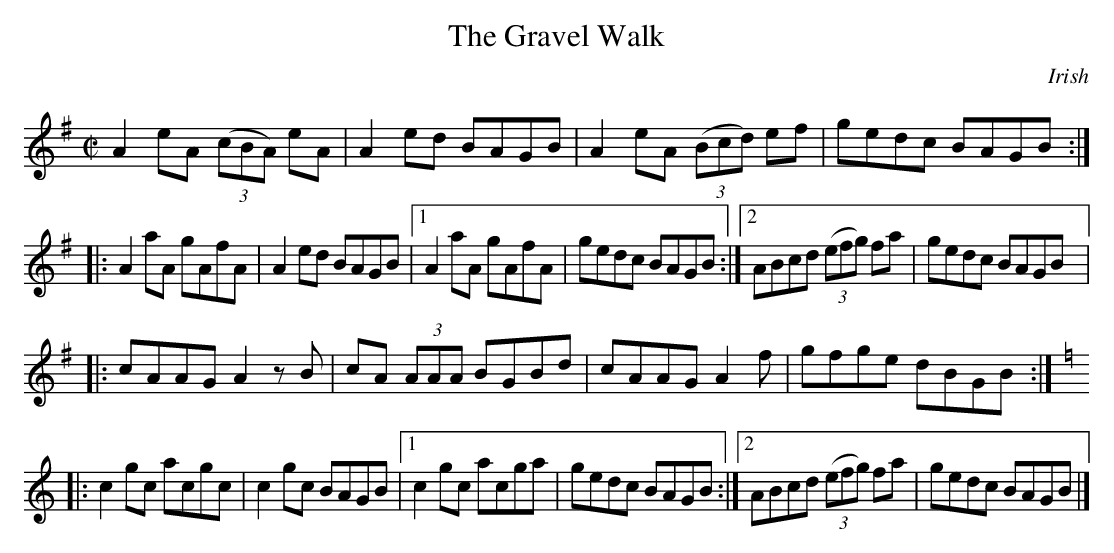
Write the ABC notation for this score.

X:1
T:The Gravel Walk
M:C|
K:G
A2 eA (3(cBA) eA | A2 ed BAGB | A2 eA (3(Bcd) ef | gedc BAGB ::
A2 aA gAfA | A2 ed BAGB |1 A2 aA gAfA | gedc BAGB :|2 ABcd (3(efg) fa | gedc BAGB |:
cAAG A2 z B | cA (3AAA BGBd | cAAG A2 f | gfge dBGB ::
[K:C] c2 gc acgc | c2 gc BAGB |1 c2 gc acga | gedc BAGB :|2 ABcd (3(efg) fa | gedc BAGB |]
